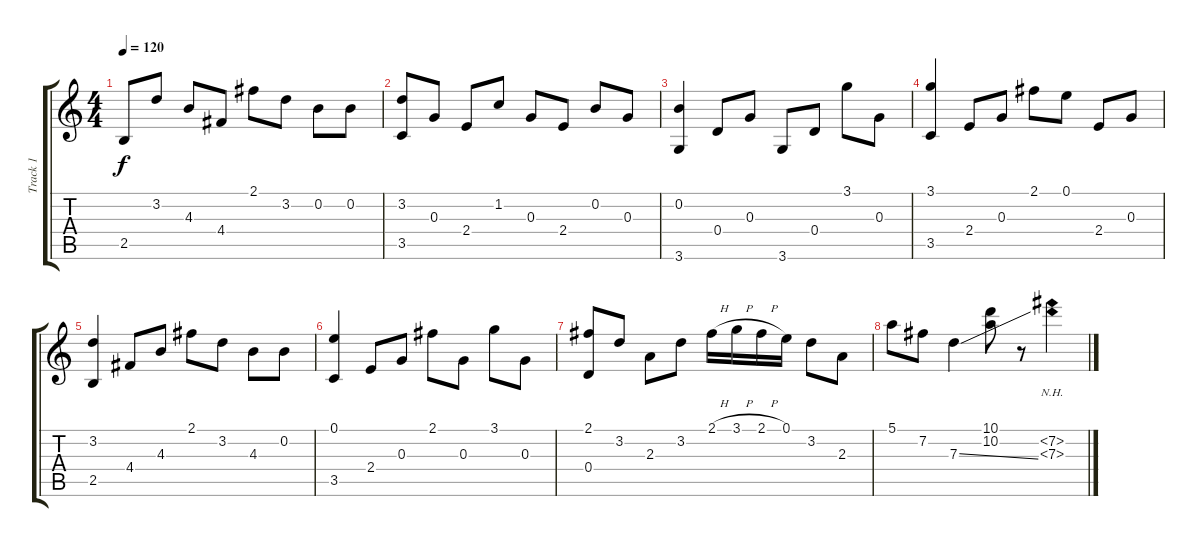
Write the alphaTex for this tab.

\track ("Track 1" "Track 1") {instrument acousticguitarsteel}
\staff {score tabs}
\tuning (E4 B3 G3 D3 A2 E2) {hide}
\ts (4 4)
\tempo 120
\clef g2
\ks c
2.5.8{dy f} 3.2.8 4.3.8 4.4.8 2.1.8 3.2.8 0.2.8 0.2.8 |
(3.2 3.5).8 0.3.8 2.4.8 1.2.8 0.3.8 2.4.8 0.2.8 0.3.8 |
(0.2 3.6).4 0.4.8 0.3.8 3.6.8 0.4.8 3.1.8 0.3.8 |
(3.1 3.5).4 2.4.8 0.3.8 2.1.8 0.1.8 2.4.8 0.3.8 |
(3.2 2.5).4 4.4.8 4.3.8 2.1.8 3.2.8 4.3.8 0.2.8 |
(0.1 3.5).4 2.4.8 0.3.8 2.1.8 0.3.8 3.1.8 0.3.8 |
(2.1 0.4).8 3.2.8 2.3.8 3.2.8 2.1{h}.16 3.1{h}.16 2.1{h}.16 0.1.16 3.2.8 2.3.8 |
5.1.8 7.2.8 7.3{ss}.4 (10.1 10.2).8 r.8 (7.2{nh} 7.3{nh}).4
